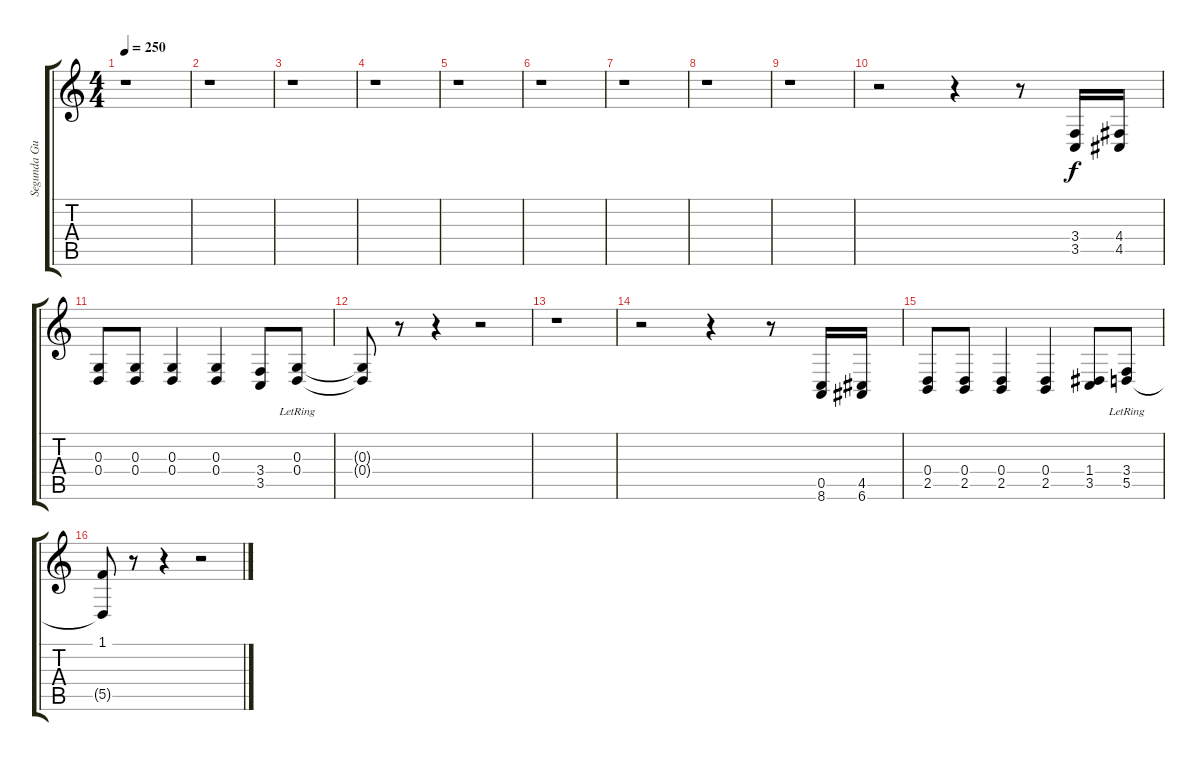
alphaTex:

\track ("Segunda Guitarra" "Segunda Gu") {instrument pad3polysynth}
\staff {score tabs}
\tuning (E4 B3 G3 D3 A2 E2) {hide}
\ts (4 4)
\tempo 250
\clef g2
\ks c
r.1{dy f} |
r.1 |
r.1 |
r.1 |
r.1 |
r.1 |
r.1 |
r.1 |
r.1 |
r.2 r.4 r.8 (3.4 3.5).16 (4.4 4.5).16 |
(0.3 0.4).8 (0.3 0.4).8 (0.3 0.4).4 (0.3 0.4).4 (3.4 3.5).8 (0.3{lr} 0.4).8 |
(0.3{t} 0.4{t}).8 r.8 r.4 r.2 |
r.1 |
r.2 r.4 r.8 (0.5 8.6).16 (4.5 6.6).16 |
(0.4 2.5).8 (0.4 2.5).8 (0.4 2.5).4 (0.4 2.5).4 (1.4 3.5).8 (3.4{lr} 5.5).8 |
(1.1 5.5{t}).8 r.8 r.4 r.2
